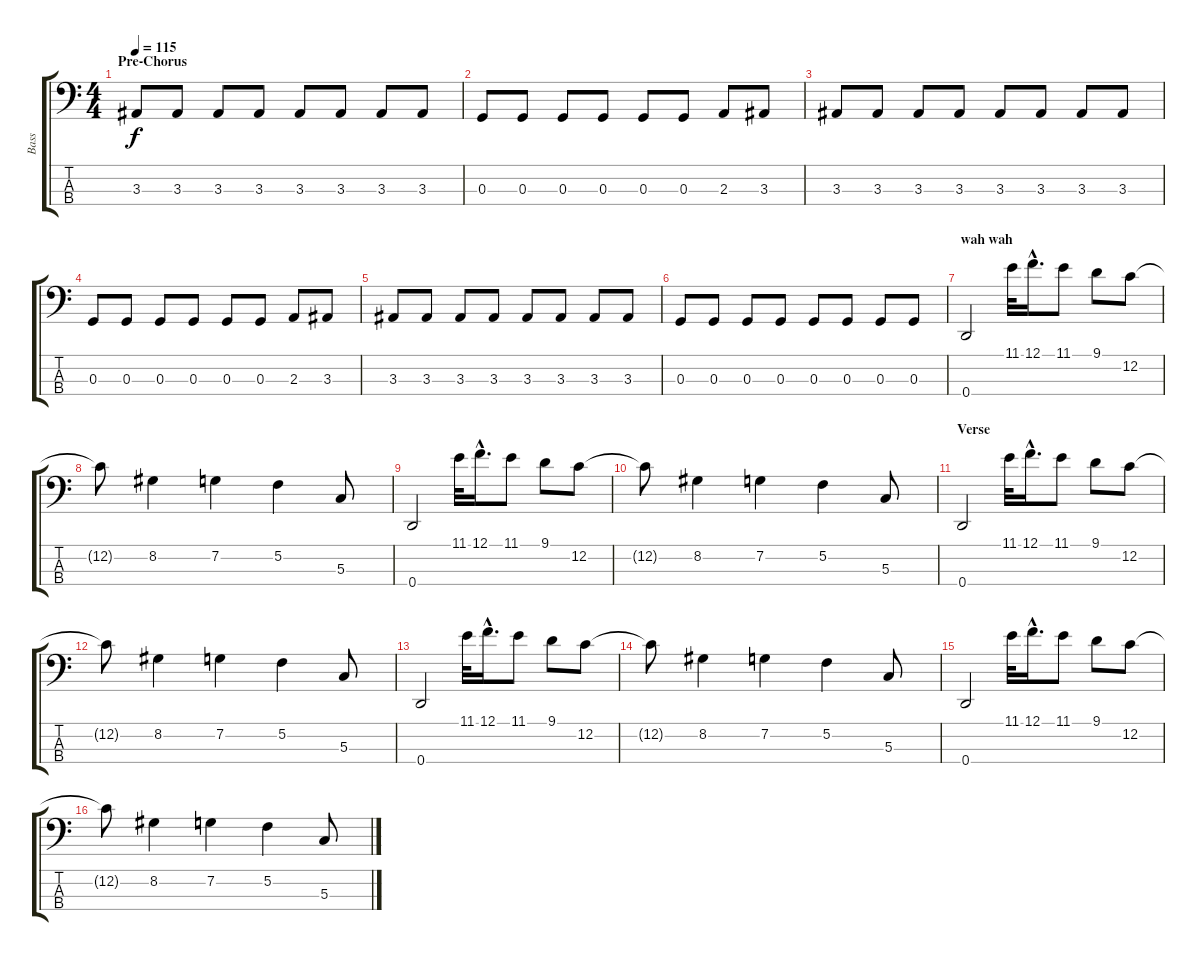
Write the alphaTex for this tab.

\track ("Bass" "Bass") {instrument electricbassfinger}
\staff {score tabs}
\tuning (F2 C2 G1 D1) {hide}
\ts (4 4)
\section ("" "Pre-Chorus")
\tempo 115
\clef f4
\ks c
3.3.8{dy f} 3.3.8 3.3.8 3.3.8 3.3.8 3.3.8 3.3.8 3.3.8 |
0.3.8 0.3.8 0.3.8 0.3.8 0.3.8 0.3.8 2.3.8 3.3.8 |
3.3.8 3.3.8 3.3.8 3.3.8 3.3.8 3.3.8 3.3.8 3.3.8 |
0.3.8 0.3.8 0.3.8 0.3.8 0.3.8 0.3.8 2.3.8 3.3.8 |
3.3.8 3.3.8 3.3.8 3.3.8 3.3.8 3.3.8 3.3.8 3.3.8 |
0.3.8 0.3.8 0.3.8 0.3.8 0.3.8 0.3.8 0.3.8 0.3.8 |
\section ("" "wah wah")
0.4.2 11.1.32 12.1{hac}.16{d} 11.1.8 9.1.8 12.2.8 |
12.2{t}.8 8.2.4 7.2.4 5.2.4 5.3.8 |
0.4.2 11.1.32 12.1{hac}.16{d} 11.1.8 9.1.8 12.2.8 |
12.2{t}.8 8.2.4 7.2.4 5.2.4 5.3.8 |
\section ("" "Verse")
0.4.2 11.1.32 12.1{hac}.16{d} 11.1.8 9.1.8 12.2.8 |
12.2{t}.8 8.2.4 7.2.4 5.2.4 5.3.8 |
0.4.2 11.1.32 12.1{hac}.16{d} 11.1.8 9.1.8 12.2.8 |
12.2{t}.8 8.2.4 7.2.4 5.2.4 5.3.8 |
0.4.2 11.1.32 12.1{hac}.16{d} 11.1.8 9.1.8 12.2.8 |
12.2{t}.8 8.2.4 7.2.4 5.2.4 5.3.8
